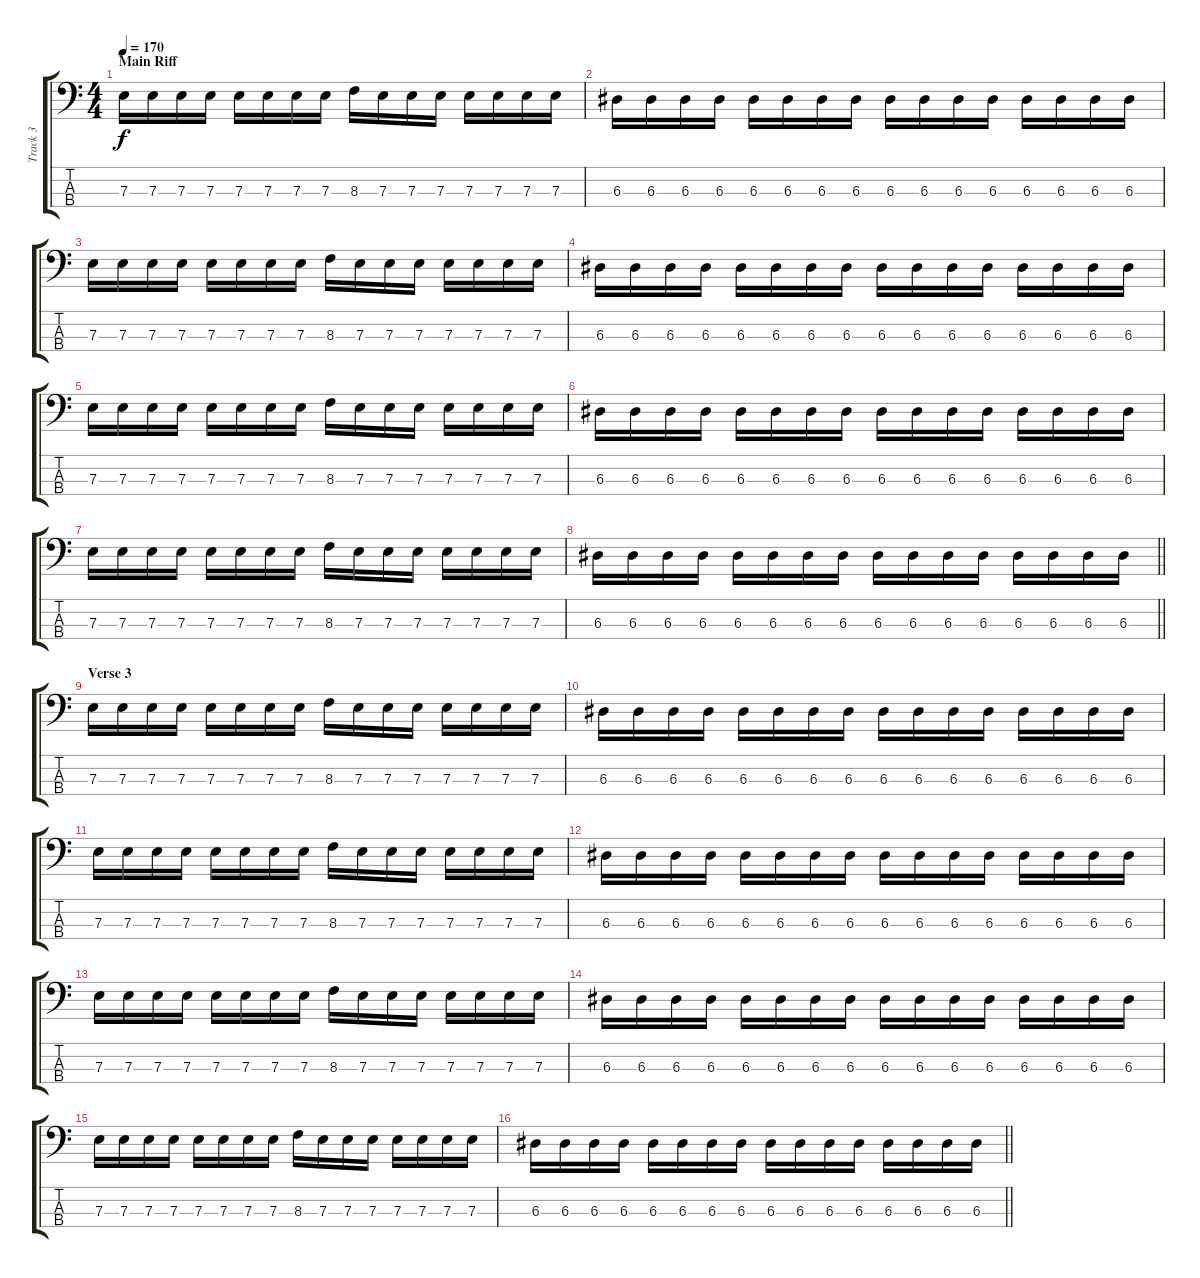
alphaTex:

\track ("Track 3" "Track 3") {instrument electricbasspick}
\staff {score tabs}
\tuning (G2 D2 A1 E1) {hide}
\ts (4 4)
\section ("" "Main Riff")
\tempo 170
\clef f4
\ks c
7.3.16{dy f} 7.3.16 7.3.16 7.3.16 7.3.16 7.3.16 7.3.16 7.3.16 8.3.16 7.3.16 7.3.16 7.3.16 7.3.16 7.3.16 7.3.16 7.3.16 |
6.3.16 6.3.16 6.3.16 6.3.16 6.3.16 6.3.16 6.3.16 6.3.16 6.3.16 6.3.16 6.3.16 6.3.16 6.3.16 6.3.16 6.3.16 6.3.16 |
7.3.16 7.3.16 7.3.16 7.3.16 7.3.16 7.3.16 7.3.16 7.3.16 8.3.16 7.3.16 7.3.16 7.3.16 7.3.16 7.3.16 7.3.16 7.3.16 |
6.3.16 6.3.16 6.3.16 6.3.16 6.3.16 6.3.16 6.3.16 6.3.16 6.3.16 6.3.16 6.3.16 6.3.16 6.3.16 6.3.16 6.3.16 6.3.16 |
7.3.16 7.3.16 7.3.16 7.3.16 7.3.16 7.3.16 7.3.16 7.3.16 8.3.16 7.3.16 7.3.16 7.3.16 7.3.16 7.3.16 7.3.16 7.3.16 |
6.3.16 6.3.16 6.3.16 6.3.16 6.3.16 6.3.16 6.3.16 6.3.16 6.3.16 6.3.16 6.3.16 6.3.16 6.3.16 6.3.16 6.3.16 6.3.16 |
7.3.16 7.3.16 7.3.16 7.3.16 7.3.16 7.3.16 7.3.16 7.3.16 8.3.16 7.3.16 7.3.16 7.3.16 7.3.16 7.3.16 7.3.16 7.3.16 |
\barLineRight lightlight
6.3.16 6.3.16 6.3.16 6.3.16 6.3.16 6.3.16 6.3.16 6.3.16 6.3.16 6.3.16 6.3.16 6.3.16 6.3.16 6.3.16 6.3.16 6.3.16 |
\section ("" "Verse 3")
7.3.16 7.3.16 7.3.16 7.3.16 7.3.16 7.3.16 7.3.16 7.3.16 8.3.16 7.3.16 7.3.16 7.3.16 7.3.16 7.3.16 7.3.16 7.3.16 |
6.3.16 6.3.16 6.3.16 6.3.16 6.3.16 6.3.16 6.3.16 6.3.16 6.3.16 6.3.16 6.3.16 6.3.16 6.3.16 6.3.16 6.3.16 6.3.16 |
7.3.16 7.3.16 7.3.16 7.3.16 7.3.16 7.3.16 7.3.16 7.3.16 8.3.16 7.3.16 7.3.16 7.3.16 7.3.16 7.3.16 7.3.16 7.3.16 |
6.3.16 6.3.16 6.3.16 6.3.16 6.3.16 6.3.16 6.3.16 6.3.16 6.3.16 6.3.16 6.3.16 6.3.16 6.3.16 6.3.16 6.3.16 6.3.16 |
7.3.16 7.3.16 7.3.16 7.3.16 7.3.16 7.3.16 7.3.16 7.3.16 8.3.16 7.3.16 7.3.16 7.3.16 7.3.16 7.3.16 7.3.16 7.3.16 |
6.3.16 6.3.16 6.3.16 6.3.16 6.3.16 6.3.16 6.3.16 6.3.16 6.3.16 6.3.16 6.3.16 6.3.16 6.3.16 6.3.16 6.3.16 6.3.16 |
7.3.16 7.3.16 7.3.16 7.3.16 7.3.16 7.3.16 7.3.16 7.3.16 8.3.16 7.3.16 7.3.16 7.3.16 7.3.16 7.3.16 7.3.16 7.3.16 |
\barLineRight lightlight
6.3.16 6.3.16 6.3.16 6.3.16 6.3.16 6.3.16 6.3.16 6.3.16 6.3.16 6.3.16 6.3.16 6.3.16 6.3.16 6.3.16 6.3.16 6.3.16
